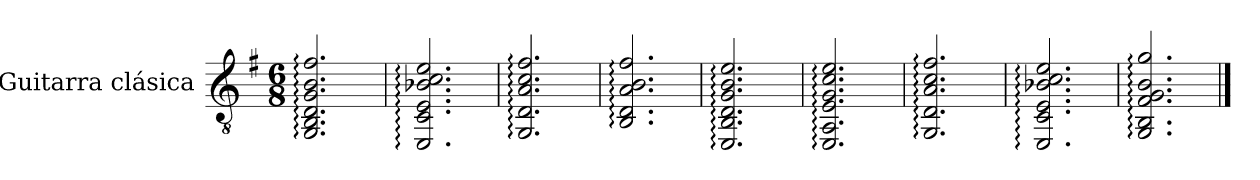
**kern
*part1
*staff1
*I"Guitarra clásica
*I'Guit.
*clefGv2
*k[f#]
*M6/8
=1
2.GG/: 2.BB/: 2.D/: 2.G/: 2.B/: 2.f#/:
=2
2.EE/: 2.C/: 2.E/: 2.B-X/: 2.c/: 2.e/:
=3
2.GG/: 2.D/: 2.A/: 2.c/: 2.f#/:
=4
2.BB/: 2.D/: 2.A/: 2.B/: 2.f#/:
=5
2.EE/: 2.BB/: 2.D/: 2.G/: 2.B/: 2.e/:
=6
2.EE/: 2.AA/: 2.E/: 2.G/: 2.c/: 2.e/:
=7
2.GG/: 2.D/: 2.A/: 2.c/: 2.f#/:
=8
2.EE/: 2.C/: 2.E/: 2.B-X/: 2.c/: 2.e/:
=9
2.GG/: 2.BB/: 2.F#/: 2.G/: 2.B/: 2.g/:
==
*-
